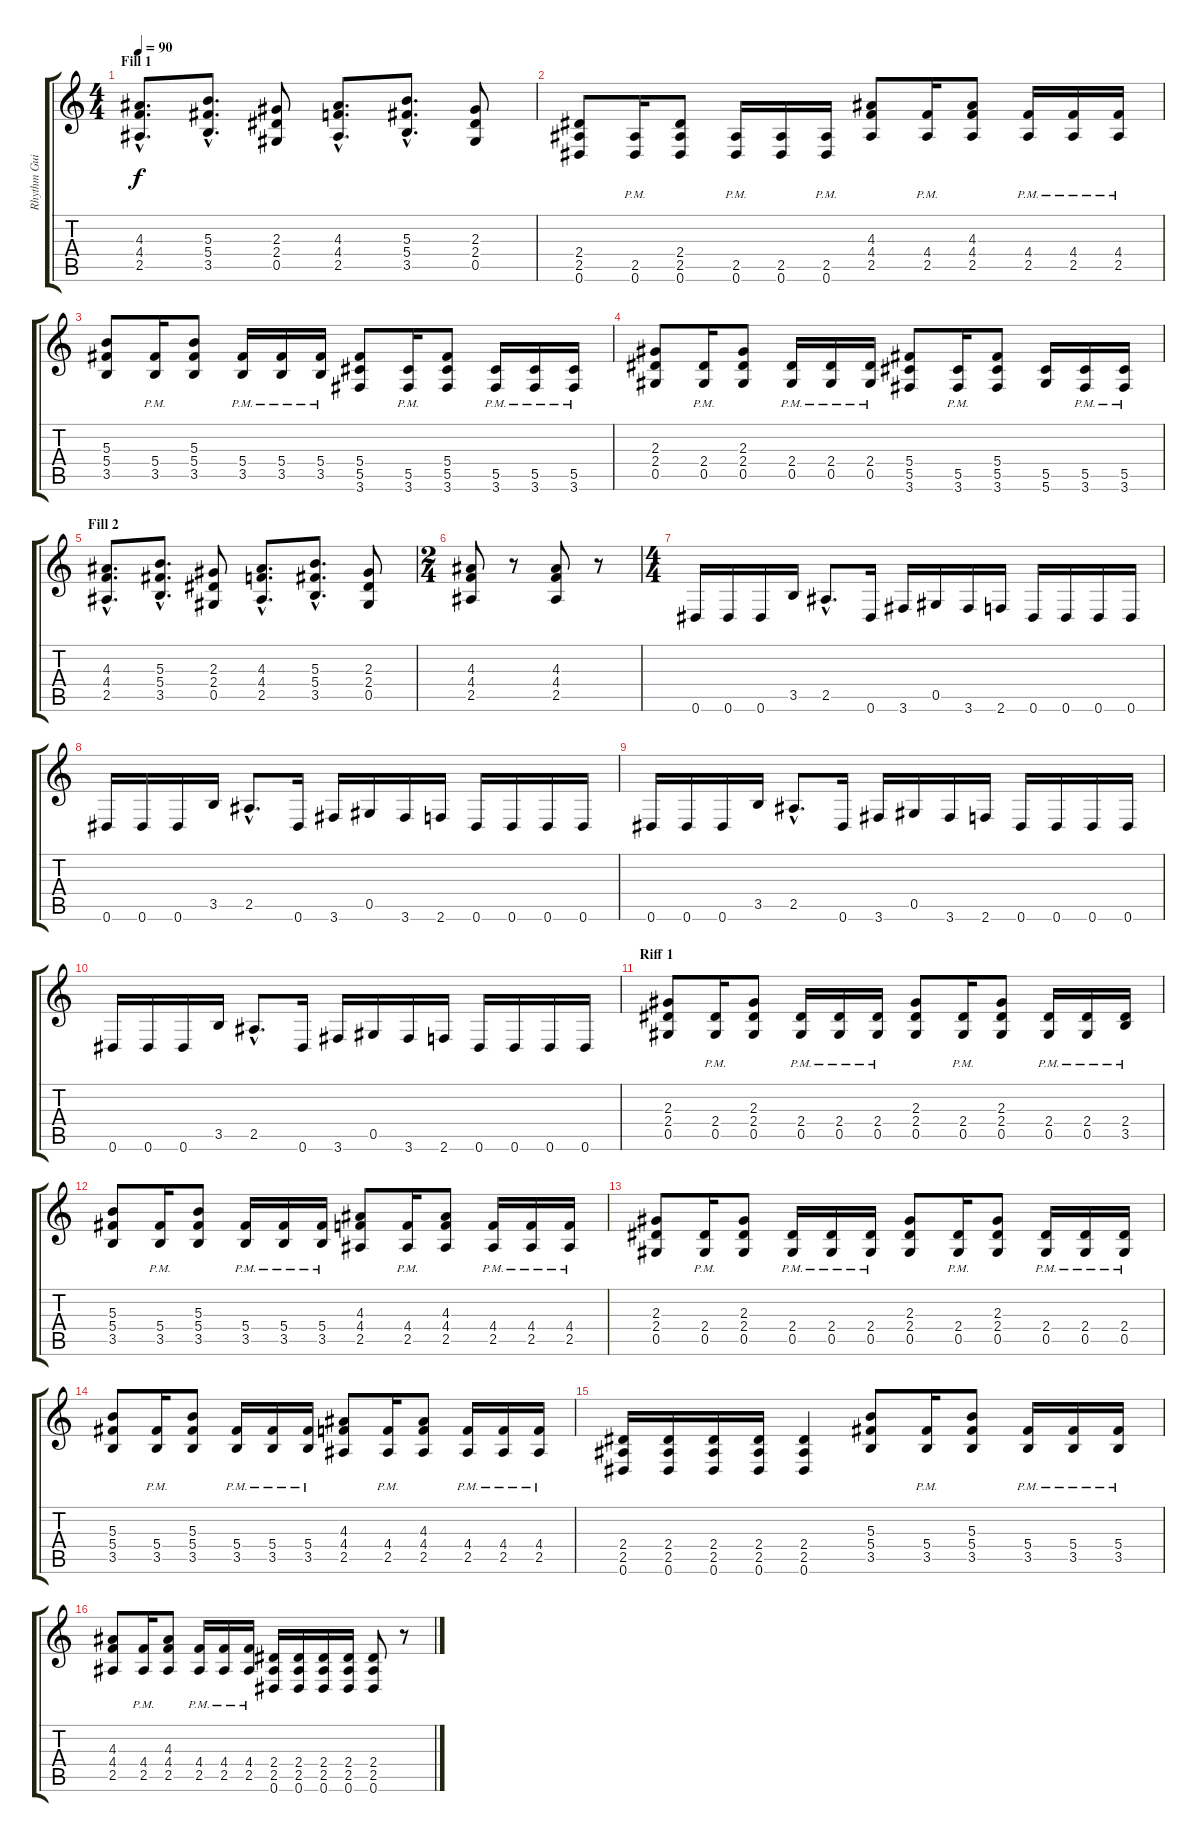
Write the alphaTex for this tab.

\track ("Rhythm Guitar" "Rhythm Gui") {instrument overdrivenguitar}
\staff {score tabs}
\tuning (Eb4 Bb3 Gb3 Db3 Ab2 Eb2) {hide}
\ts (4 4)
\section ("" "Fill 1")
\tempo 90
\clef g2
\ks c
(4.3{hac} 4.4{hac} 2.5{hac}).8{d dy f} (5.3{hac} 5.4{hac} 3.5{hac}).8{d} (2.3 2.4 0.5).8 (4.3{hac} 4.4{hac} 2.5{hac}).8{d} (5.3{hac} 5.4{hac} 3.5{hac}).8{d} (2.3 2.4 0.5).8 |
(2.4 2.5 0.6).8 (2.5{pm} 0.6{pm}).16 (2.4 2.5 0.6).8 (2.5{pm} 0.6{pm}).16 (2.5 0.6).16 (2.5{pm} 0.6{pm}).16 (4.3 4.4 2.5).8 (4.4{pm} 2.5{pm}).16 (4.3 4.4 2.5).8 (4.4{pm} 2.5{pm}).16 (4.4{pm} 2.5{pm}).16 (4.4{pm} 2.5{pm}).16 |
(5.3 5.4 3.5).8 (5.4{pm} 3.5{pm}).16 (5.3 5.4 3.5).8 (5.4{pm} 3.5{pm}).16 (5.4{pm} 3.5{pm}).16 (5.4{pm} 3.5{pm}).16 (5.4 5.5 3.6).8 (5.5{pm} 3.6{pm}).16 (5.4 5.5 3.6).8 (5.5{pm} 3.6{pm}).16 (5.5{pm} 3.6{pm}).16 (5.5{pm} 3.6{pm}).16 |
(2.3 2.4 0.5).8 (2.4{pm} 0.5{pm}).16 (2.3 2.4 0.5).8 (2.4{pm} 0.5{pm}).16 (2.4{pm} 0.5{pm}).16 (2.4{pm} 0.5{pm}).16 (5.4 5.5 3.6).8 (5.5{pm} 3.6{pm}).16 (5.4 5.5 3.6).8 (5.5 5.6).16 (5.5{pm} 3.6{pm}).16 (5.5{pm} 3.6{pm}).16 |
\section ("" "Fill 2")
(4.3{hac} 4.4{hac} 2.5{hac}).8{d} (5.3{hac} 5.4{hac} 3.5{hac}).8{d} (2.3 2.4 0.5).8 (4.3{hac} 4.4{hac} 2.5{hac}).8{d} (5.3{hac} 5.4{hac} 3.5{hac}).8{d} (2.3 2.4 0.5).8 |
\ts (2 4)
(4.3 4.4 2.5).8 r.8 (4.3 4.4 2.5).8 r.8 |
\ts (4 4)
0.6.16 0.6.16 0.6.16 3.5.16 2.5{hac}.8{d} 0.6.16 3.6.16 0.5.16 3.6.16 2.6.16 0.6.16 0.6.16 0.6.16 0.6.16 |
0.6.16 0.6.16 0.6.16 3.5.16 2.5{hac}.8{d} 0.6.16 3.6.16 0.5.16 3.6.16 2.6.16 0.6.16 0.6.16 0.6.16 0.6.16 |
0.6.16 0.6.16 0.6.16 3.5.16 2.5{hac}.8{d} 0.6.16 3.6.16 0.5.16 3.6.16 2.6.16 0.6.16 0.6.16 0.6.16 0.6.16 |
0.6.16 0.6.16 0.6.16 3.5.16 2.5{hac}.8{d} 0.6.16 3.6.16 0.5.16 3.6.16 2.6.16 0.6.16 0.6.16 0.6.16 0.6.16 |
\section ("" "Riff 1")
(2.3 2.4 0.5).8 (2.4{pm} 0.5{pm}).16 (2.3 2.4 0.5).8 (2.4{pm} 0.5{pm}).16 (2.4{pm} 0.5{pm}).16 (2.4{pm} 0.5{pm}).16 (2.3 2.4 0.5).8 (2.4{pm} 0.5{pm}).16 (2.3 2.4 0.5).8 (2.4{pm} 0.5{pm}).16 (2.4{pm} 0.5{pm}).16 (2.4{pm} 3.5{pm}).16 |
(5.3 5.4 3.5).8 (5.4{pm} 3.5{pm}).16 (5.3 5.4 3.5).8 (5.4{pm} 3.5{pm}).16 (5.4{pm} 3.5{pm}).16 (5.4{pm} 3.5{pm}).16 (4.3 4.4 2.5).8 (4.4{pm} 2.5{pm}).16 (4.3 4.4 2.5).8 (4.4{pm} 2.5{pm}).16 (4.4{pm} 2.5{pm}).16 (4.4{pm} 2.5{pm}).16 |
(2.3 2.4 0.5).8 (2.4{pm} 0.5{pm}).16 (2.3 2.4 0.5).8 (2.4{pm} 0.5{pm}).16 (2.4{pm} 0.5{pm}).16 (2.4{pm} 0.5{pm}).16 (2.3 2.4 0.5).8 (2.4{pm} 0.5{pm}).16 (2.3 2.4 0.5).8 (2.4{pm} 0.5{pm}).16 (2.4{pm} 0.5{pm}).16 (2.4{pm} 0.5{pm}).16 |
(5.3 5.4 3.5).8 (5.4{pm} 3.5{pm}).16 (5.3 5.4 3.5).8 (5.4{pm} 3.5{pm}).16 (5.4{pm} 3.5{pm}).16 (5.4{pm} 3.5{pm}).16 (4.3 4.4 2.5).8 (4.4{pm} 2.5{pm}).16 (4.3 4.4 2.5).8 (4.4{pm} 2.5{pm}).16 (4.4{pm} 2.5{pm}).16 (4.4{pm} 2.5{pm}).16 |
(2.4 2.5 0.6).16 (2.4 2.5 0.6).16 (2.4 2.5 0.6).16 (2.4 2.5 0.6).16 (2.4 2.5 0.6).4 (5.3 5.4 3.5).8 (5.4{pm} 3.5{pm}).16 (5.3 5.4 3.5).8 (5.4{pm} 3.5{pm}).16 (5.4{pm} 3.5{pm}).16 (5.4{pm} 3.5{pm}).16 |
(4.3 4.4 2.5).8 (4.4{pm} 2.5{pm}).16 (4.3 4.4 2.5).8 (4.4{pm} 2.5{pm}).16 (4.4{pm} 2.5{pm}).16 (4.4{pm} 2.5{pm}).16 (2.4 2.5 0.6).16 (2.4 2.5 0.6).16 (2.4 2.5 0.6).16 (2.4 2.5 0.6).16 (2.4 2.5 0.6).8 r.8
